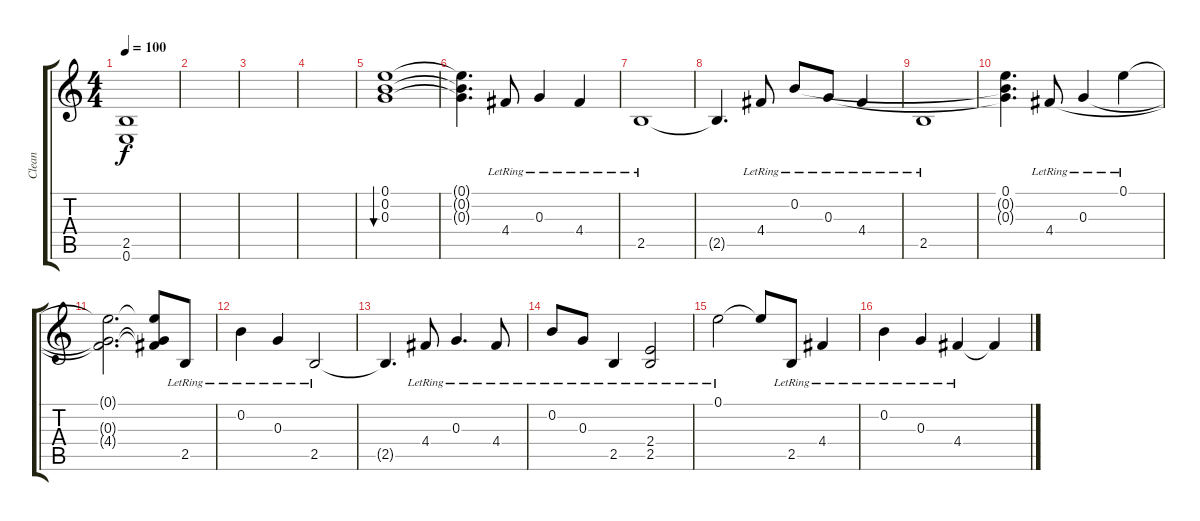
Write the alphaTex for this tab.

\track ("Clean" "Clean") {instrument electricguitarclean}
\staff {score tabs}
\tuning (E4 B3 G3 D3 A2 E2) {hide}
\ts (4 4)
\tempo 100
\clef g2
\ks c
(2.5 0.6).1{dy f} |
|
|
|
(0.1 0.2 0.3).1{bu 480} |
(0.1{t} 0.2{t} 0.3{t}).4{d} 4.4{lr}.8 0.3{lr}.4 4.4{lr}.4 |
2.5{lr}.1 |
2.5{t}.4{d} 4.4{lr}.8 0.2{lr}.8 0.3{lr}.8 4.4{lr}.4 |
2.5{lr}.1 |
(0.1 0.2{t} 0.3{t}).4{d} 4.4{lr}.8 0.3{lr}.4 0.1{lr}.4 |
(0.1{t} 0.3{t} 4.4{t}).2{d} (0.1{t} 0.3{t} 4.4{t}).8 2.5{lr}.8 |
0.2{lr}.4 0.3{lr}.4 2.5{lr}.2 |
2.5{t}.4{d} 4.4{lr}.8 0.3{lr}.4{d} 4.4{lr}.8 |
0.2{lr}.8 0.3{lr}.8 2.5{lr}.4 (2.4{lr} 2.5{lr}).2 |
0.1{lr}.2 0.1{t}.8 2.5{lr}.8 4.4{lr}.4 |
0.2{lr}.4 0.3{lr}.4 4.4{lr}.4 4.4{t}.4
